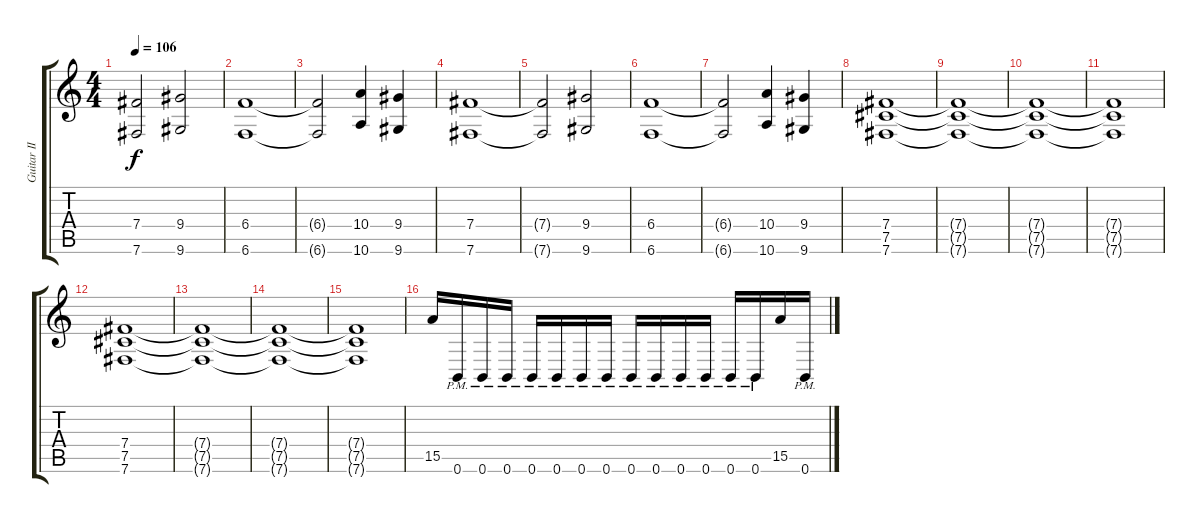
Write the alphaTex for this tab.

\track ("Guitar II" "Guitar II") {instrument distortionguitar}
\staff {score tabs}
\tuning (Db4 Ab3 E3 B2 Gb2 B1) {hide}
\ts (4 4)
\tempo 106
\clef g2
\ks c
(7.4{t} 7.6{t}).2{dy f} (9.4 9.6).2 |
(6.4 6.6).1 |
(6.4{t} 6.6{t}).2 (10.4 10.6).4 (9.4 9.6).4 |
(7.4 7.6).1 |
(7.4{t} 7.6{t}).2 (9.4 9.6).2 |
(6.4 6.6).1 |
(6.4{t} 6.6{t}).2 (10.4 10.6).4 (9.4 9.6).4 |
(7.4 7.5 7.6).1 |
(7.4{t} 7.5{t} 7.6{t}).1 |
(7.4{t} 7.5{t} 7.6{t}).1 |
(7.4{t} 7.5{t} 7.6{t}).1 |
(7.4 7.5 7.6).1 |
(7.4{t} 7.5{t} 7.6{t}).1 |
(7.4{t} 7.5{t} 7.6{t}).1 |
(7.4{t} 7.5{t} 7.6{t}).1 |
15.5.16 0.6{pm}.16 0.6{pm}.16 0.6{pm}.16 0.6{pm}.16 0.6{pm}.16 0.6{pm}.16 0.6{pm}.16 0.6{pm}.16 0.6{pm}.16 0.6{pm}.16 0.6{pm}.16 0.6{pm}.16 0.6{pm}.16 15.5.16 0.6{pm}.16
